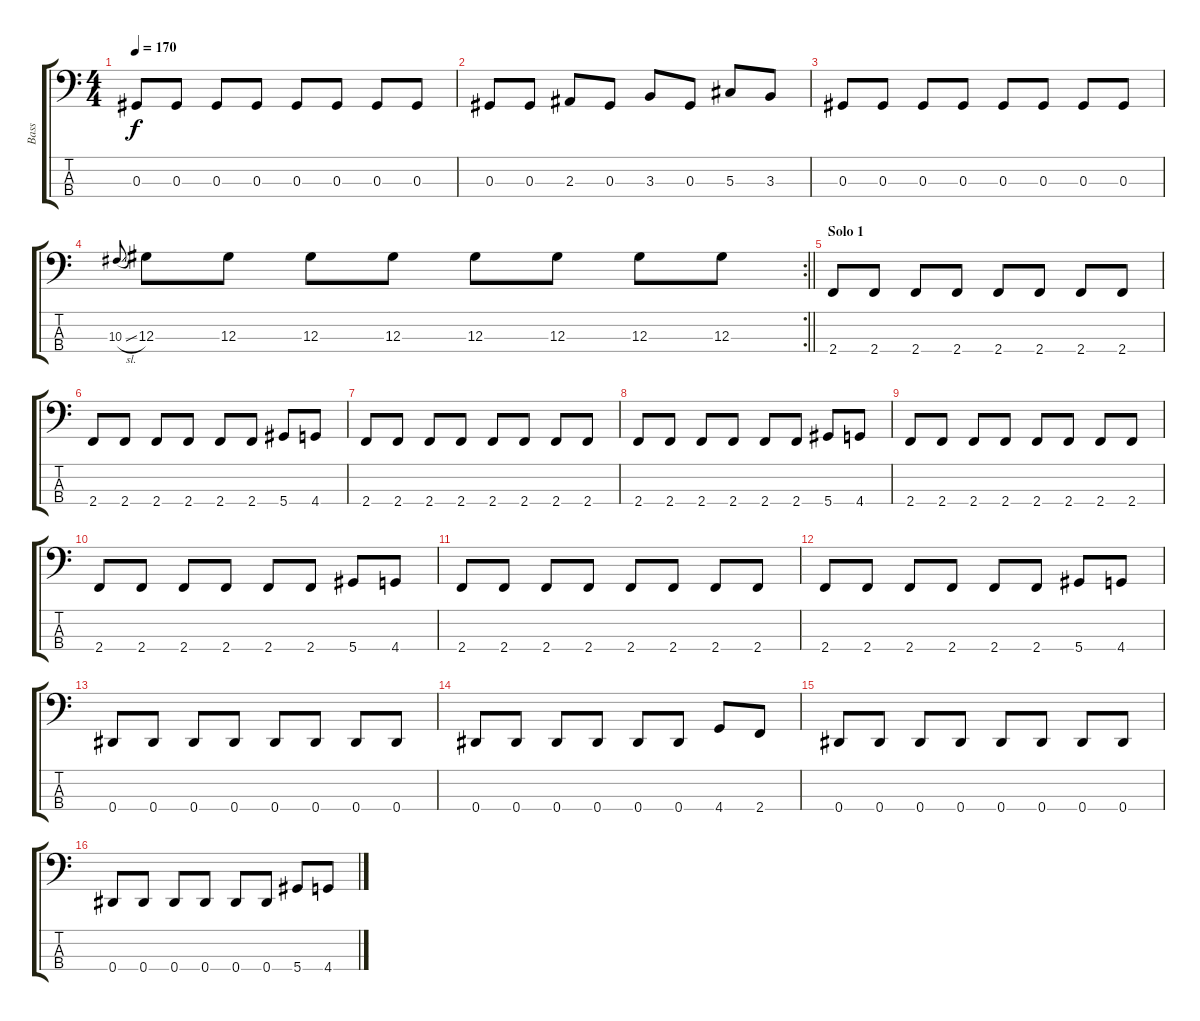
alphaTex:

\track ("Bass" "Bass") {instrument electricbasspick}
\staff {score tabs}
\tuning (Gb2 Db2 Ab1 Eb1) {hide}
\ts (4 4)
\tempo 170
\clef f4
\ks aminor
0.3.8{dy f} 0.3.8 0.3.8 0.3.8 0.3.8 0.3.8 0.3.8 0.3.8 |
0.3.8 0.3.8 2.3.8 0.3.8 3.3.8 0.3.8 5.3.8 3.3.8 |
0.3.8 0.3.8 0.3.8 0.3.8 0.3.8 0.3.8 0.3.8 0.3.8 |
\rc 2
\barLineRight lightlight
10.3{sl}.8{gr onbeat} 12.3.8 12.3.8 12.3.8 12.3.8 12.3.8 12.3.8 12.3.8 12.3.8 |
\section ("" "Solo 1")
2.4.8 2.4.8 2.4.8 2.4.8 2.4.8 2.4.8 2.4.8 2.4.8 |
2.4.8 2.4.8 2.4.8 2.4.8 2.4.8 2.4.8 5.4.8 4.4.8 |
2.4.8 2.4.8 2.4.8 2.4.8 2.4.8 2.4.8 2.4.8 2.4.8 |
2.4.8 2.4.8 2.4.8 2.4.8 2.4.8 2.4.8 5.4.8 4.4.8 |
2.4.8 2.4.8 2.4.8 2.4.8 2.4.8 2.4.8 2.4.8 2.4.8 |
2.4.8 2.4.8 2.4.8 2.4.8 2.4.8 2.4.8 5.4.8 4.4.8 |
2.4.8 2.4.8 2.4.8 2.4.8 2.4.8 2.4.8 2.4.8 2.4.8 |
2.4.8 2.4.8 2.4.8 2.4.8 2.4.8 2.4.8 5.4.8 4.4.8 |
0.4.8 0.4.8 0.4.8 0.4.8 0.4.8 0.4.8 0.4.8 0.4.8 |
0.4.8 0.4.8 0.4.8 0.4.8 0.4.8 0.4.8 4.4.8 2.4.8 |
0.4.8 0.4.8 0.4.8 0.4.8 0.4.8 0.4.8 0.4.8 0.4.8 |
0.4.8 0.4.8 0.4.8 0.4.8 0.4.8 0.4.8 5.4.8 4.4.8
